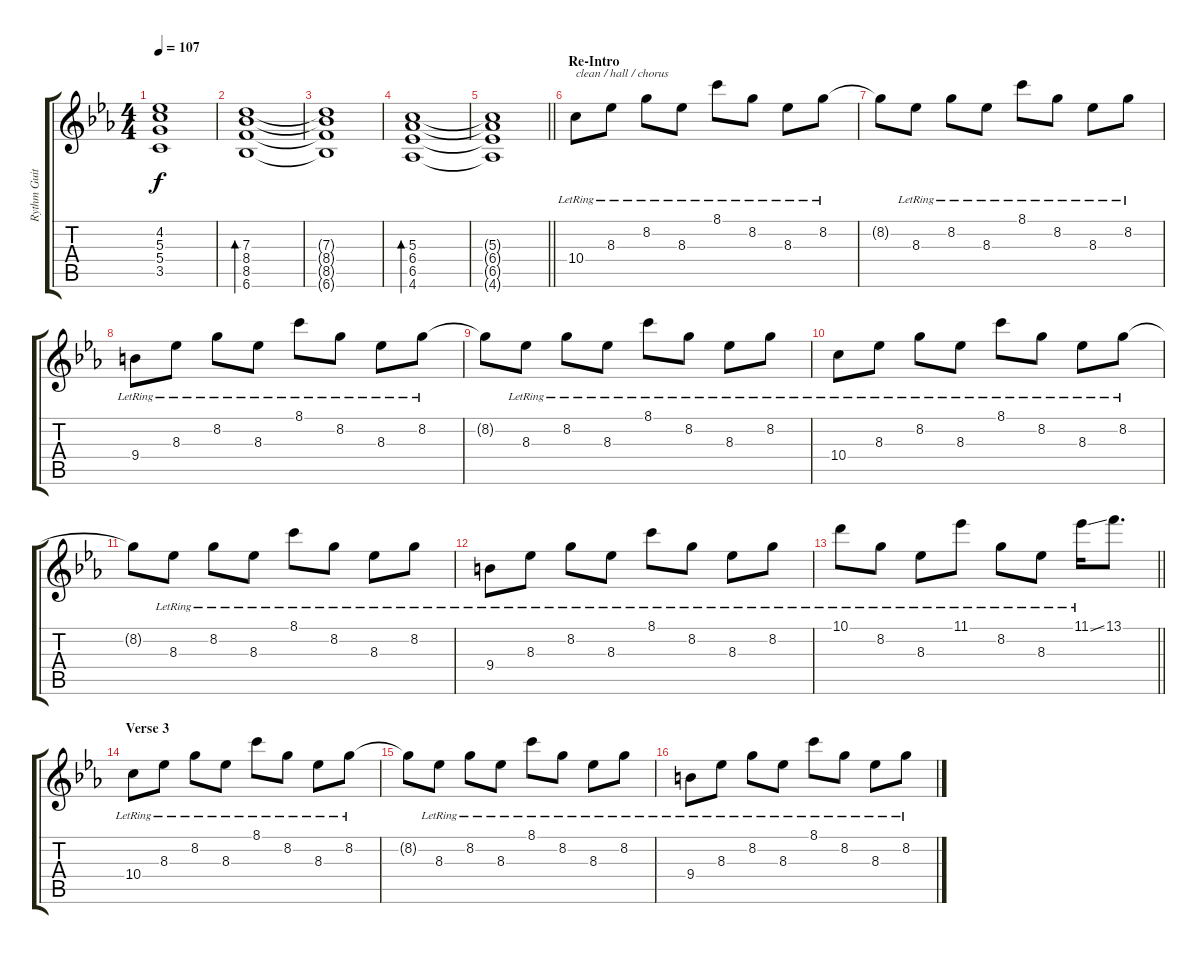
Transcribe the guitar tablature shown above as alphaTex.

\track ("Rythm Guitar" "Rythm Guit") {instrument electricguitarclean}
\staff {score tabs}
\tuning (E4 B3 G3 D3 A2 E2) {hide}
\ts (4 4)
\tempo 107
\clef g2
\ks cminor
(4.2{t} 5.3{t} 5.4{t} 3.5{t}).1{dy f} |
(7.3 8.4 8.5 6.6).1{bd 240} |
(7.3{t} 8.4{t} 8.5{t} 6.6{t}).1 |
(5.3 6.4 6.5 4.6).1{bd 240} |
\barLineRight lightlight
(5.3{t} 6.4{t} 6.5{t} 4.6{t}).1 |
\section ("" "Re-Intro")
10.4{lr}.8{txt "clean / hall / chorus" instrument electricguitarclean} 8.3{lr}.8 8.2{lr}.8 8.3{lr}.8 8.1{lr}.8 8.2{lr}.8 8.3{lr}.8 8.2{lr}.8 |
8.2{t}.8 8.3{lr}.8 8.2{lr}.8 8.3{lr}.8 8.1{lr}.8 8.2{lr}.8 8.3{lr}.8 8.2{lr}.8 |
9.4{lr}.8 8.3{lr}.8 8.2{lr}.8 8.3{lr}.8 8.1{lr}.8 8.2{lr}.8 8.3{lr}.8 8.2{lr}.8 |
8.2{t}.8 8.3{lr}.8 8.2{lr}.8 8.3{lr}.8 8.1{lr}.8 8.2{lr}.8 8.3{lr}.8 8.2{lr}.8 |
10.4{lr}.8 8.3{lr}.8 8.2{lr}.8 8.3{lr}.8 8.1{lr}.8 8.2{lr}.8 8.3{lr}.8 8.2{lr}.8 |
8.2{t}.8 8.3{lr}.8 8.2{lr}.8 8.3{lr}.8 8.1{lr}.8 8.2{lr}.8 8.3{lr}.8 8.2{lr}.8 |
9.4{lr}.8 8.3{lr}.8 8.2{lr}.8 8.3{lr}.8 8.1{lr}.8 8.2{lr}.8 8.3{lr}.8 8.2{lr}.8 |
\barLineRight lightlight
10.1{lr}.8 8.2{lr}.8 8.3{lr}.8 11.1{lr}.8 8.2{lr}.8 8.3{lr}.8 11.1{ss lr}.16 13.1.8{d} |
\section ("" "Verse 3")
10.4{lr}.8 8.3{lr}.8 8.2{lr}.8 8.3{lr}.8 8.1{lr}.8 8.2{lr}.8 8.3{lr}.8 8.2{lr}.8 |
8.2{t}.8 8.3{lr}.8 8.2{lr}.8 8.3{lr}.8 8.1{lr}.8 8.2{lr}.8 8.3{lr}.8 8.2{lr}.8 |
9.4{lr}.8 8.3{lr}.8 8.2{lr}.8 8.3{lr}.8 8.1{lr}.8 8.2{lr}.8 8.3{lr}.8 8.2{lr}.8
